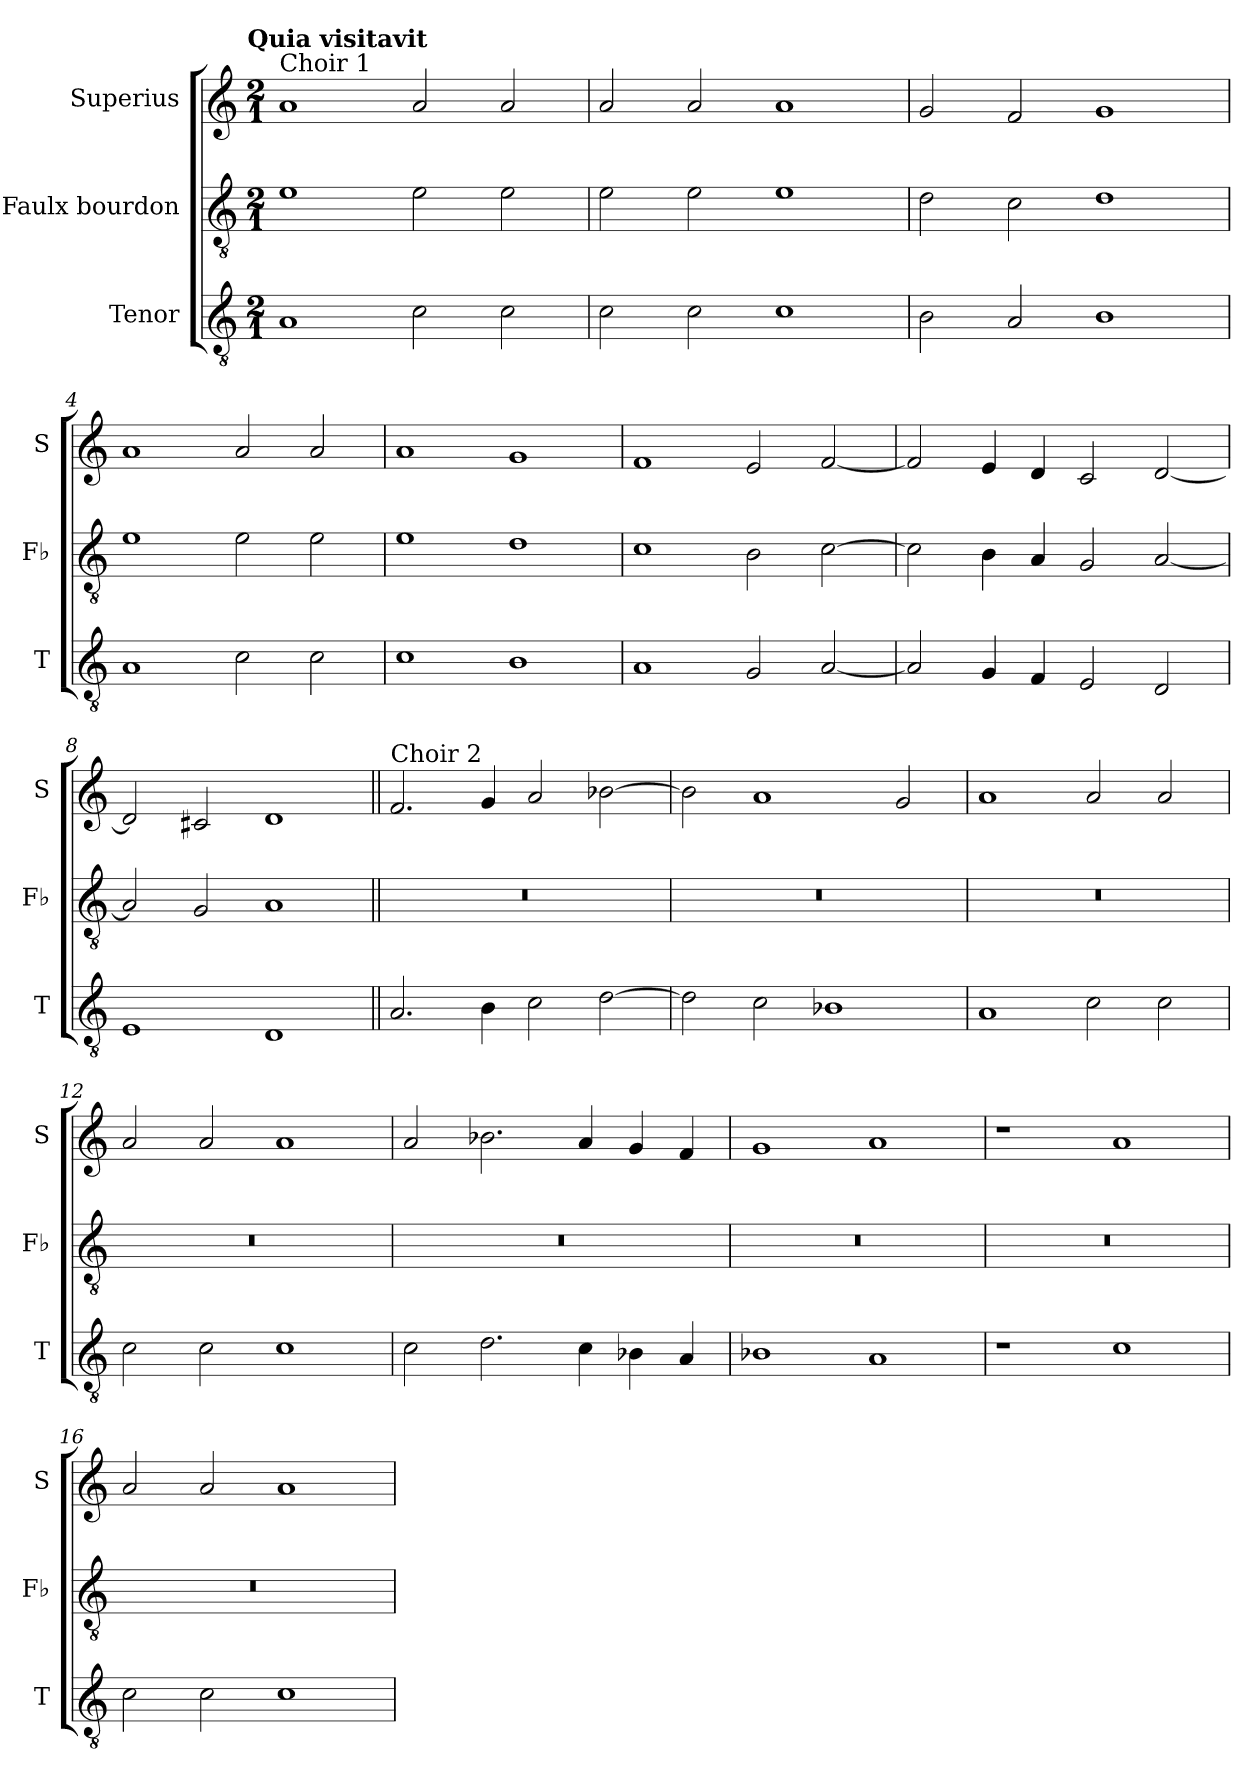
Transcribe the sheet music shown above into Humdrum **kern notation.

**kern	**kern	**kern
*part3	*part2	*part1
*staff3	*staff2	*staff1
*I"Tenor	*I":Faulx bourdon	*I"Superius
*I'T	*I'Fb	*I'S
*clefGv2	*clefGv2	*clefG2
*k[]	*k[]	*k[]
!!LO:TX:omd:t=Quia visitavit
*M2/1	*M2/1	*M2/1
=1	=1	=1
!	!	!LO:TX:a:t=Choir 1
1A	1e	1a
2c\	2e\	2a/
2c\	2e\	2a/
=2	=2	=2
2c\	2e\	2a/
2c\	2e\	2a/
1c	1e	1a
=3	=3	=3
2B\	2d\	2g/
2A/	2c\	2f/
1B	1d	1g
=4	=4	=4
1A	1e	1a
2c\	2e\	2a/
2c\	2e\	2a/
=5	=5	=5
1c	1e	1a
1B	1d	1g
=6	=6	=6
1A	1c	1f
2G/	2B\	2e/
[2A/	[2c\	[2f/
=7	=7	=7
2A/]	2c\]	2f/]
4G/	4B\	4e/
4F/	4A/	4d/
2E/	2G/	2c/
2D/	[2A/	[2d/
=8	=8	=8
1E	2A/]	2d/]
.	2G/	2c#X/
1D	1A	1d
=9||	=9||	=9||
!	!	!LO:TX:a:t=Choir 2
2.A/	0r	2.f/
4B\	.	4g/
2c\	.	2a/
[2d\	.	[2b-X\
=10	=10	=10
2d\]	0r	2b-\]
2c\	.	1a
1B-X	.	.
.	.	2g/
=11	=11	=11
1A	0r	1a
2c\	.	2a/
2c\	.	2a/
=12	=12	=12
2c\	0r	2a/
2c\	.	2a/
1c	.	1a
=13	=13	=13
2c\	0r	2a/
2.d\	.	2.b-X\
4c\	.	4a/
4B-X\	.	4g/
4A/	.	4f/
=14	=14	=14
1B-X	0r	1g
1A	.	1a
=15	=15	=15
1r	0r	1r
1c	.	1a
=16	=16	=16
2c\	0r	2a/
2c\	.	2a/
1c	.	1a
=	=	=
*-	*-	*-
